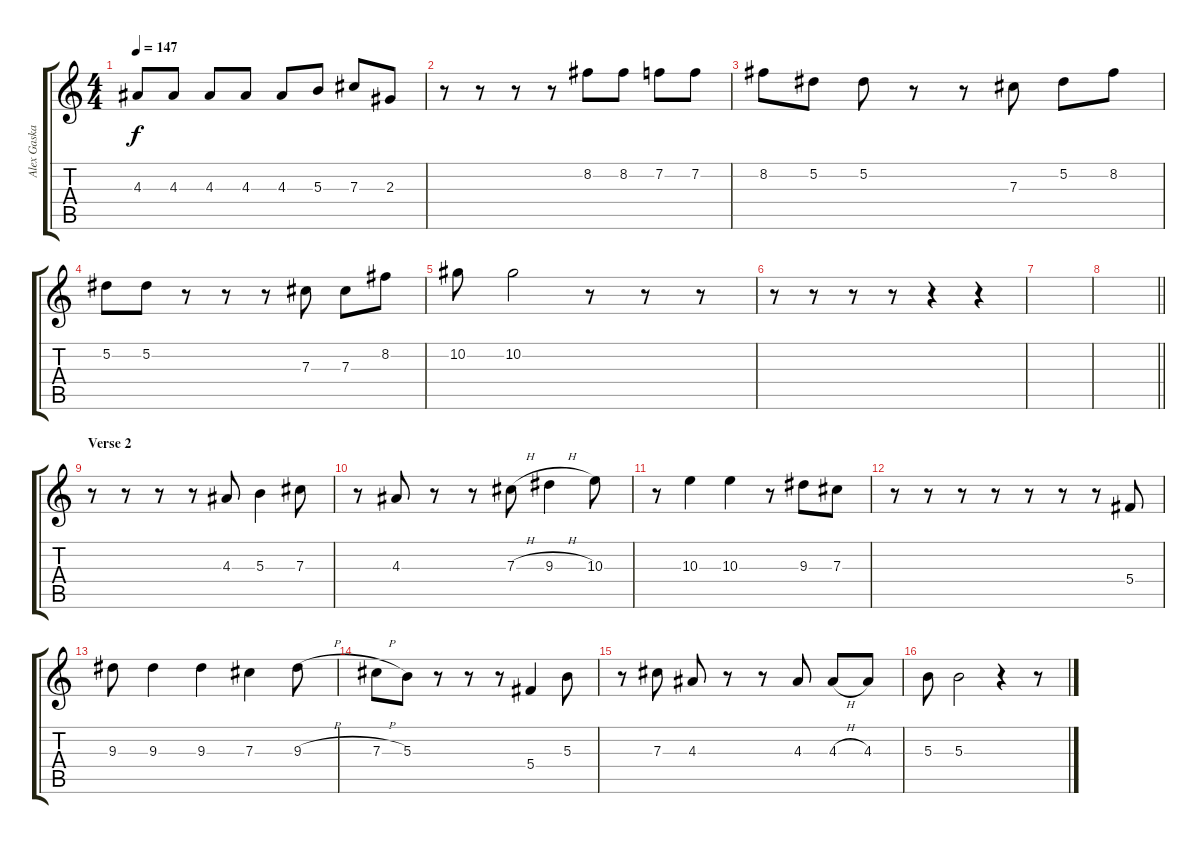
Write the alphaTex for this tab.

\track ("Alex Gaskarth (Vocals)" "Alex Gaska") {instrument acousticguitarnylon}
\staff {score tabs}
\tuning (Eb4 Bb3 Gb3 Db3 Ab2 Eb2) {hide}
\ts (4 4)
\tempo 147
\clef g2
\ks c
4.3.8{dy f} 4.3.8 4.3.8 4.3.8 4.3.8 5.3.8 7.3.8 2.3.8 |
r.8 r.8 r.8 r.8 8.2.8 8.2.8 7.2.8 7.2.8 |
8.2.8 5.2.8 5.2.8 r.8 r.8 7.3.8 5.2.8 8.2.8 |
5.2.8 5.2.8 r.8 r.8 r.8 7.3.8 7.3.8 8.2.8 |
10.2.8 10.2.2 r.8 r.8 r.8 |
r.8 r.8 r.8 r.8 r.4 r.4 |
|
\barLineRight lightlight
|
\section ("" "Verse 2")
r.8 r.8 r.8 r.8 4.3.8 5.3.4 7.3.8 |
r.8 4.3.8 r.8 r.8 7.3{h}.8 9.3{h}.4 10.3.8 |
r.8 10.3.4 10.3.4 r.8 9.3.8 7.3.8 |
r.8 r.8 r.8 r.8 r.8 r.8 r.8 5.4.8 |
9.3.8 9.3.4 9.3.4 7.3.4 9.3{h}.8 |
7.3{h}.8 5.3.8 r.8 r.8 r.8 5.4.4 5.3.8 |
r.8 7.3.8 4.3.8 r.8 r.8 4.3.8 4.3{h}.8 4.3.8 |
5.3.8 5.3.2 r.4 r.8
